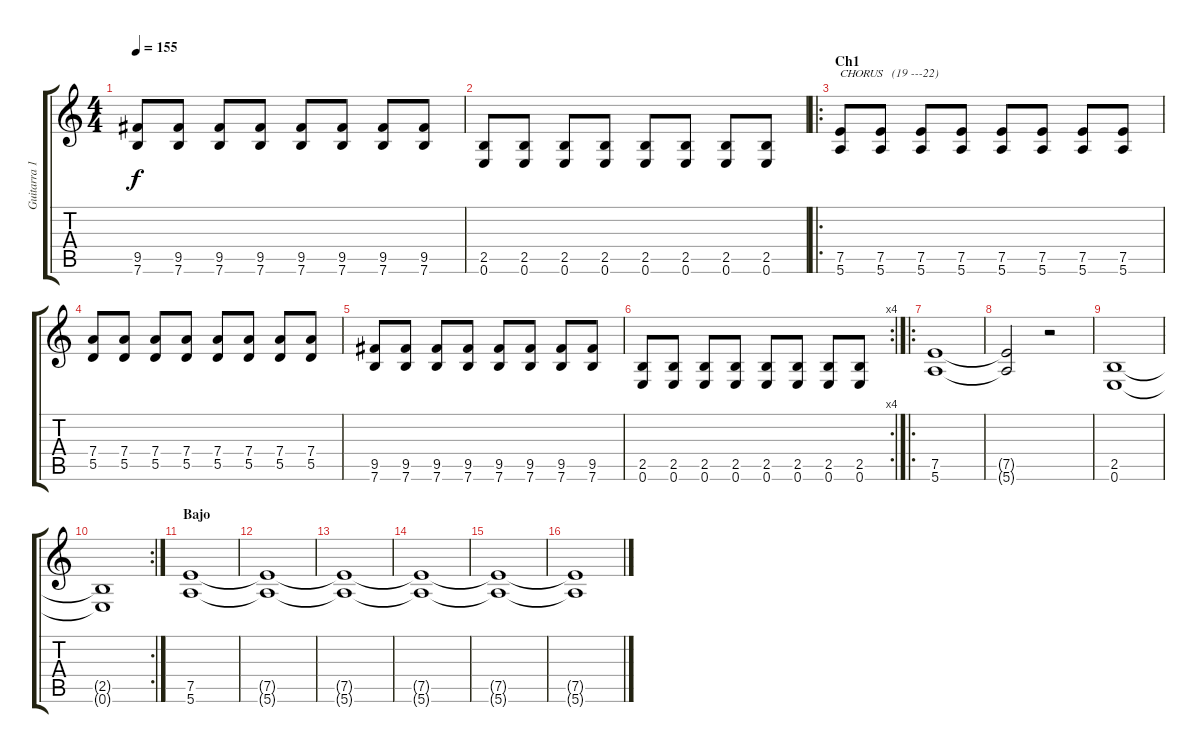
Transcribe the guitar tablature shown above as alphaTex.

\track ("Guitarra 1" "Guitarra 1") {instrument distortionguitar}
\staff {score tabs}
\tuning (E4 B3 G3 D3 A2 E2) {hide}
\ts (4 4)
\tempo 155
\clef g2
\ks c
(9.5 7.6).8{dy f} (9.5 7.6).8 (9.5 7.6).8 (9.5 7.6).8 (9.5 7.6).8 (9.5 7.6).8 (9.5 7.6).8 (9.5 7.6).8 |
(2.5 0.6).8 (2.5 0.6).8 (2.5 0.6).8 (2.5 0.6).8 (2.5 0.6).8 (2.5 0.6).8 (2.5 0.6).8 (2.5 0.6).8 |
\ro
\section ("" "Ch1")
(7.5 5.6).8{txt "CHORUS   (19 ---22)"} (7.5 5.6).8 (7.5 5.6).8 (7.5 5.6).8 (7.5 5.6).8 (7.5 5.6).8 (7.5 5.6).8 (7.5 5.6).8 |
(7.4 5.5).8 (7.4 5.5).8 (7.4 5.5).8 (7.4 5.5).8 (7.4 5.5).8 (7.4 5.5).8 (7.4 5.5).8 (7.4 5.5).8 |
(9.5 7.6).8 (9.5 7.6).8 (9.5 7.6).8 (9.5 7.6).8 (9.5 7.6).8 (9.5 7.6).8 (9.5 7.6).8 (9.5 7.6).8 |
\rc 4
(2.5 0.6).8 (2.5 0.6).8 (2.5 0.6).8 (2.5 0.6).8 (2.5 0.6).8 (2.5 0.6).8 (2.5 0.6).8 (2.5 0.6).8 |
\ro
(7.5 5.6).1 |
(7.5{t} 5.6{t}).2 r.2 |
(2.5 0.6).1 |
\rc 2
(2.5{t} 0.6{t}).1 |
\section ("" "Bajo")
(7.5 5.6).1 |
(7.5{t} 5.6{t}).1 |
(7.5{t} 5.6{t}).1 |
(7.5{t} 5.6{t}).1 |
(7.5{t} 5.6{t}).1 |
(7.5{t} 5.6{t}).1
